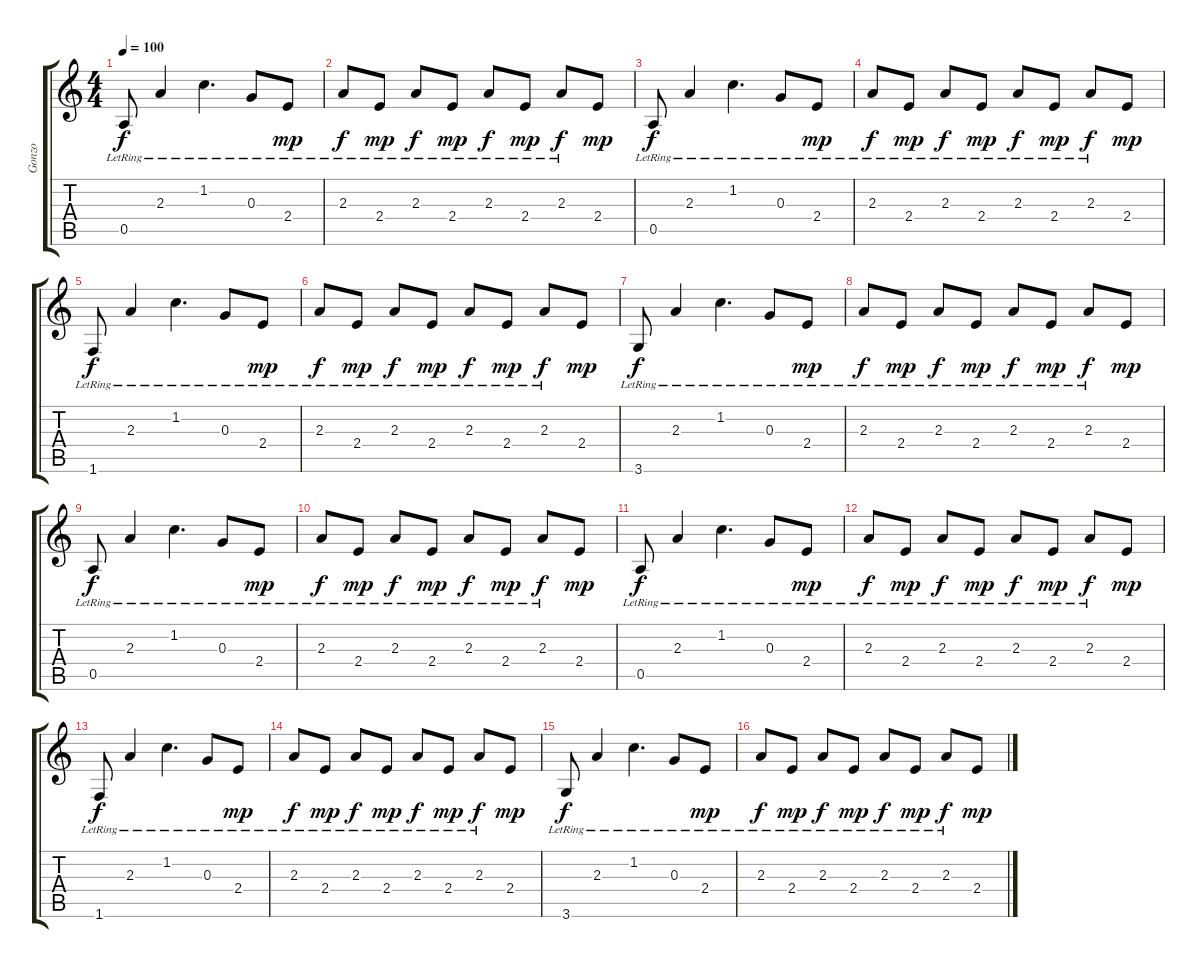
\track ("Gonzo" "Gonzo") {instrument acousticguitarsteel}
\staff {score tabs}
\tuning (E4 B3 G3 D3 A2 E2) {hide}
\ts (4 4)
\tempo 100
\clef g2
\ks c
0.5{lr}.8{dy f} 2.3{lr}.4 1.2{lr}.4{d} 0.3{lr}.8 2.4{lr}.8{dy mp} |
2.3{lr}.8{dy f} 2.4{lr}.8{dy mp} 2.3{lr}.8{dy f} 2.4{lr}.8{dy mp} 2.3{lr}.8{dy f} 2.4{lr}.8{dy mp} 2.3{lr}.8{dy f} 2.4.8{dy mp} |
0.5{lr}.8{dy f} 2.3{lr}.4 1.2{lr}.4{d} 0.3{lr}.8 2.4{lr}.8{dy mp} |
2.3{lr}.8{dy f} 2.4{lr}.8{dy mp} 2.3{lr}.8{dy f} 2.4{lr}.8{dy mp} 2.3{lr}.8{dy f} 2.4{lr}.8{dy mp} 2.3{lr}.8{dy f} 2.4.8{dy mp} |
1.6{lr}.8{dy f} 2.3{lr}.4 1.2{lr}.4{d} 0.3{lr}.8 2.4{lr}.8{dy mp} |
2.3{lr}.8{dy f} 2.4{lr}.8{dy mp} 2.3{lr}.8{dy f} 2.4{lr}.8{dy mp} 2.3{lr}.8{dy f} 2.4{lr}.8{dy mp} 2.3{lr}.8{dy f} 2.4.8{dy mp} |
3.6{lr}.8{dy f} 2.3{lr}.4 1.2{lr}.4{d} 0.3{lr}.8 2.4{lr}.8{dy mp} |
2.3{lr}.8{dy f} 2.4{lr}.8{dy mp} 2.3{lr}.8{dy f} 2.4{lr}.8{dy mp} 2.3{lr}.8{dy f} 2.4{lr}.8{dy mp} 2.3{lr}.8{dy f} 2.4.8{dy mp} |
0.5{lr}.8{dy f} 2.3{lr}.4 1.2{lr}.4{d} 0.3{lr}.8 2.4{lr}.8{dy mp} |
2.3{lr}.8{dy f} 2.4{lr}.8{dy mp} 2.3{lr}.8{dy f} 2.4{lr}.8{dy mp} 2.3{lr}.8{dy f} 2.4{lr}.8{dy mp} 2.3{lr}.8{dy f} 2.4.8{dy mp} |
0.5{lr}.8{dy f} 2.3{lr}.4 1.2{lr}.4{d} 0.3{lr}.8 2.4{lr}.8{dy mp} |
2.3{lr}.8{dy f} 2.4{lr}.8{dy mp} 2.3{lr}.8{dy f} 2.4{lr}.8{dy mp} 2.3{lr}.8{dy f} 2.4{lr}.8{dy mp} 2.3{lr}.8{dy f} 2.4.8{dy mp} |
1.6{lr}.8{dy f} 2.3{lr}.4 1.2{lr}.4{d} 0.3{lr}.8 2.4{lr}.8{dy mp} |
2.3{lr}.8{dy f} 2.4{lr}.8{dy mp} 2.3{lr}.8{dy f} 2.4{lr}.8{dy mp} 2.3{lr}.8{dy f} 2.4{lr}.8{dy mp} 2.3{lr}.8{dy f} 2.4.8{dy mp} |
3.6{lr}.8{dy f} 2.3{lr}.4 1.2{lr}.4{d} 0.3{lr}.8 2.4{lr}.8{dy mp} |
2.3{lr}.8{dy f} 2.4{lr}.8{dy mp} 2.3{lr}.8{dy f} 2.4{lr}.8{dy mp} 2.3{lr}.8{dy f} 2.4{lr}.8{dy mp} 2.3{lr}.8{dy f} 2.4.8{dy mp}
